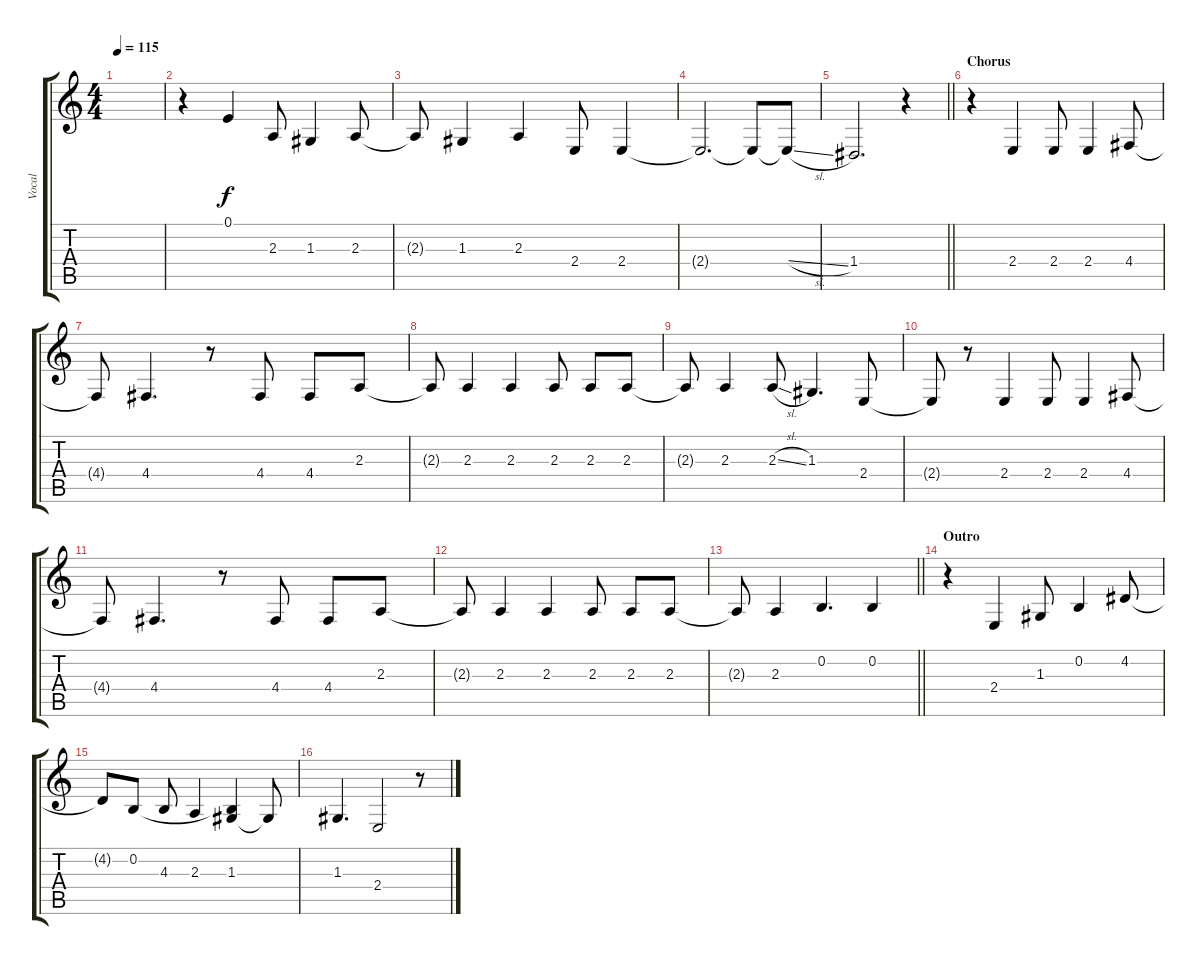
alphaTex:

\track ("Vocal" "Vocal") {instrument lead8bassandlead}
\staff {score tabs}
\tuning (E4 B3 G3 D3 A2 E2) {hide}
\ts (4 4)
\tempo 115
\clef g2
\ks c
|
r.4 0.1.4 2.3.8 1.3.4 2.3.8 |
2.3{t}.8 1.3.4 2.3.4 2.4.8 2.4.4 |
2.4{t}.2{d} 2.4{t}.8 2.4{sl t}.8 |
\barLineRight lightlight
1.4.2{d} r.4 |
\section ("" "Chorus")
r.4 2.4.4 2.4.8 2.4.4 4.4.8 |
4.4{t}.8 4.4.4{d} r.8 4.4.8 4.4.8 2.3.8 |
2.3{t}.8 2.3.4 2.3.4 2.3.8 2.3.8 2.3.8 |
2.3{t}.8 2.3.4 2.3{sl}.8 1.3.4{d} 2.4.8 |
2.4{t}.8 r.8 2.4.4 2.4.8 2.4.4 4.4.8 |
4.4{t}.8 4.4.4{d} r.8 4.4.8 4.4.8 2.3.8 |
2.3{t}.8 2.3.4 2.3.4 2.3.8 2.3.8 2.3.8 |
\barLineRight lightlight
2.3{t}.8 2.3.4 0.2.4{d} 0.2.4 |
\section ("" "Outro")
r.4 2.4.4 1.3.8 0.2.4 4.2.8 |
4.2{t}.8 0.2.8 4.3.8 2.3.4 (0.2{t} 1.3).4 1.3{t}.8 |
1.3.4{d} 2.4.2 r.8
